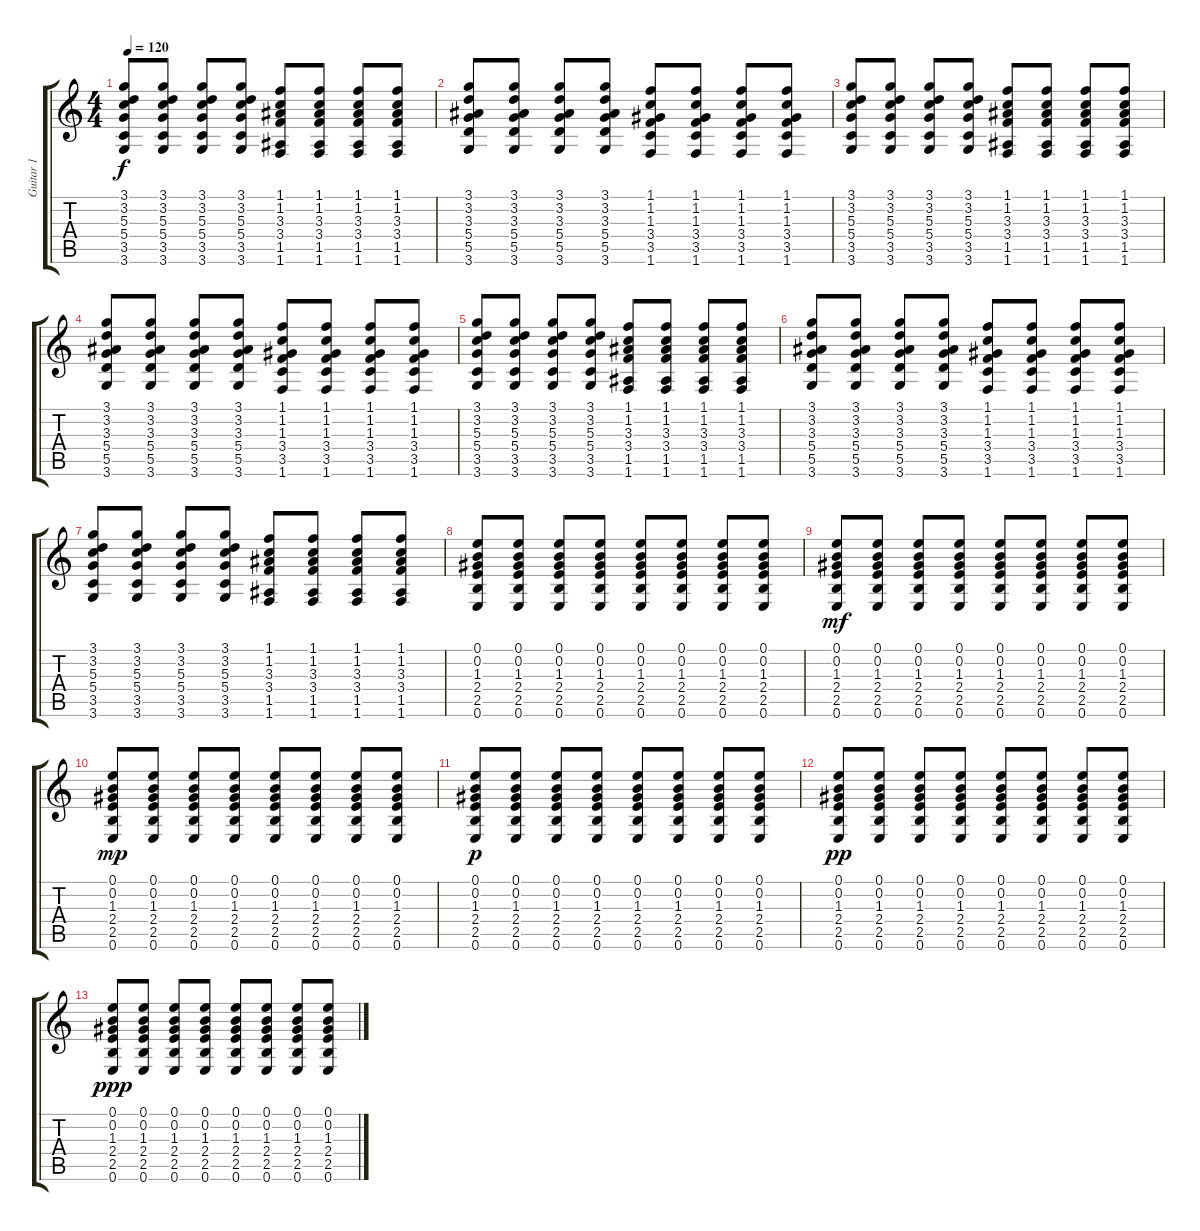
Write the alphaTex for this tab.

\track ("Guitar 1 " "Guitar 1 ") {instrument acousticguitarsteel}
\staff {score tabs}
\tuning (E4 B3 G3 D3 A2 E2) {hide}
\ts (4 4)
\tempo 120
\clef g2
\ks c
(3.1 3.2 5.3 5.4 3.5 3.6).8{dy f} (3.1 3.2 5.3 5.4 3.5 3.6).8 (3.1 3.2 5.3 5.4 3.5 3.6).8 (3.1 3.2 5.3 5.4 3.5 3.6).8 (1.1 1.2 3.3 3.4 1.5 1.6).8 (1.1 1.2 3.3 3.4 1.5 1.6).8 (1.1 1.2 3.3 3.4 1.5 1.6).8 (1.1 1.2 3.3 3.4 1.5 1.6).8 |
(3.1 3.2 3.3 5.4 5.5 3.6).8 (3.1 3.2 3.3 5.4 5.5 3.6).8 (3.1 3.2 3.3 5.4 5.5 3.6).8 (3.1 3.2 3.3 5.4 5.5 3.6).8 (1.1 1.2 1.3 3.4 3.5 1.6).8 (1.1 1.2 1.3 3.4 3.5 1.6).8 (1.1 1.2 1.3 3.4 3.5 1.6).8 (1.1 1.2 1.3 3.4 3.5 1.6).8 |
(3.1 3.2 5.3 5.4 3.5 3.6).8 (3.1 3.2 5.3 5.4 3.5 3.6).8 (3.1 3.2 5.3 5.4 3.5 3.6).8 (3.1 3.2 5.3 5.4 3.5 3.6).8 (1.1 1.2 3.3 3.4 1.5 1.6).8 (1.1 1.2 3.3 3.4 1.5 1.6).8 (1.1 1.2 3.3 3.4 1.5 1.6).8 (1.1 1.2 3.3 3.4 1.5 1.6).8 |
(3.1 3.2 3.3 5.4 5.5 3.6).8 (3.1 3.2 3.3 5.4 5.5 3.6).8 (3.1 3.2 3.3 5.4 5.5 3.6).8 (3.1 3.2 3.3 5.4 5.5 3.6).8 (1.1 1.2 1.3 3.4 3.5 1.6).8 (1.1 1.2 1.3 3.4 3.5 1.6).8 (1.1 1.2 1.3 3.4 3.5 1.6).8 (1.1 1.2 1.3 3.4 3.5 1.6).8 |
(3.1 3.2 5.3 5.4 3.5 3.6).8 (3.1 3.2 5.3 5.4 3.5 3.6).8 (3.1 3.2 5.3 5.4 3.5 3.6).8 (3.1 3.2 5.3 5.4 3.5 3.6).8 (1.1 1.2 3.3 3.4 1.5 1.6).8 (1.1 1.2 3.3 3.4 1.5 1.6).8 (1.1 1.2 3.3 3.4 1.5 1.6).8 (1.1 1.2 3.3 3.4 1.5 1.6).8 |
(3.1 3.2 3.3 5.4 5.5 3.6).8 (3.1 3.2 3.3 5.4 5.5 3.6).8 (3.1 3.2 3.3 5.4 5.5 3.6).8 (3.1 3.2 3.3 5.4 5.5 3.6).8 (1.1 1.2 1.3 3.4 3.5 1.6).8 (1.1 1.2 1.3 3.4 3.5 1.6).8 (1.1 1.2 1.3 3.4 3.5 1.6).8 (1.1 1.2 1.3 3.4 3.5 1.6).8 |
(3.1 3.2 5.3 5.4 3.5 3.6).8 (3.1 3.2 5.3 5.4 3.5 3.6).8 (3.1 3.2 5.3 5.4 3.5 3.6).8 (3.1 3.2 5.3 5.4 3.5 3.6).8 (1.1 1.2 3.3 3.4 1.5 1.6).8 (1.1 1.2 3.3 3.4 1.5 1.6).8 (1.1 1.2 3.3 3.4 1.5 1.6).8 (1.1 1.2 3.3 3.4 1.5 1.6).8 |
(0.1 0.2 1.3 2.4 2.5 0.6).8 (0.1 0.2 1.3 2.4 2.5 0.6).8 (0.1 0.2 1.3 2.4 2.5 0.6).8 (0.1 0.2 1.3 2.4 2.5 0.6).8 (0.1 0.2 1.3 2.4 2.5 0.6).8 (0.1 0.2 1.3 2.4 2.5 0.6).8 (0.1 0.2 1.3 2.4 2.5 0.6).8 (0.1 0.2 1.3 2.4 2.5 0.6).8 |
(0.1 0.2 1.3 2.4 2.5 0.6).8{dy mf} (0.1 0.2 1.3 2.4 2.5 0.6).8 (0.1 0.2 1.3 2.4 2.5 0.6).8 (0.1 0.2 1.3 2.4 2.5 0.6).8 (0.1 0.2 1.3 2.4 2.5 0.6).8 (0.1 0.2 1.3 2.4 2.5 0.6).8 (0.1 0.2 1.3 2.4 2.5 0.6).8 (0.1 0.2 1.3 2.4 2.5 0.6).8 |
(0.1 0.2 1.3 2.4 2.5 0.6).8{dy mp} (0.1 0.2 1.3 2.4 2.5 0.6).8 (0.1 0.2 1.3 2.4 2.5 0.6).8 (0.1 0.2 1.3 2.4 2.5 0.6).8 (0.1 0.2 1.3 2.4 2.5 0.6).8 (0.1 0.2 1.3 2.4 2.5 0.6).8 (0.1 0.2 1.3 2.4 2.5 0.6).8 (0.1 0.2 1.3 2.4 2.5 0.6).8 |
(0.1 0.2 1.3 2.4 2.5 0.6).8{dy p} (0.1 0.2 1.3 2.4 2.5 0.6).8 (0.1 0.2 1.3 2.4 2.5 0.6).8 (0.1 0.2 1.3 2.4 2.5 0.6).8 (0.1 0.2 1.3 2.4 2.5 0.6).8 (0.1 0.2 1.3 2.4 2.5 0.6).8 (0.1 0.2 1.3 2.4 2.5 0.6).8 (0.1 0.2 1.3 2.4 2.5 0.6).8 |
(0.1 0.2 1.3 2.4 2.5 0.6).8{dy pp} (0.1 0.2 1.3 2.4 2.5 0.6).8 (0.1 0.2 1.3 2.4 2.5 0.6).8 (0.1 0.2 1.3 2.4 2.5 0.6).8 (0.1 0.2 1.3 2.4 2.5 0.6).8 (0.1 0.2 1.3 2.4 2.5 0.6).8 (0.1 0.2 1.3 2.4 2.5 0.6).8 (0.1 0.2 1.3 2.4 2.5 0.6).8 |
(0.1 0.2 1.3 2.4 2.5 0.6).8{dy ppp} (0.1 0.2 1.3 2.4 2.5 0.6).8 (0.1 0.2 1.3 2.4 2.5 0.6).8 (0.1 0.2 1.3 2.4 2.5 0.6).8 (0.1 0.2 1.3 2.4 2.5 0.6).8 (0.1 0.2 1.3 2.4 2.5 0.6).8 (0.1 0.2 1.3 2.4 2.5 0.6).8 (0.1 0.2 1.3 2.4 2.5 0.6).8
